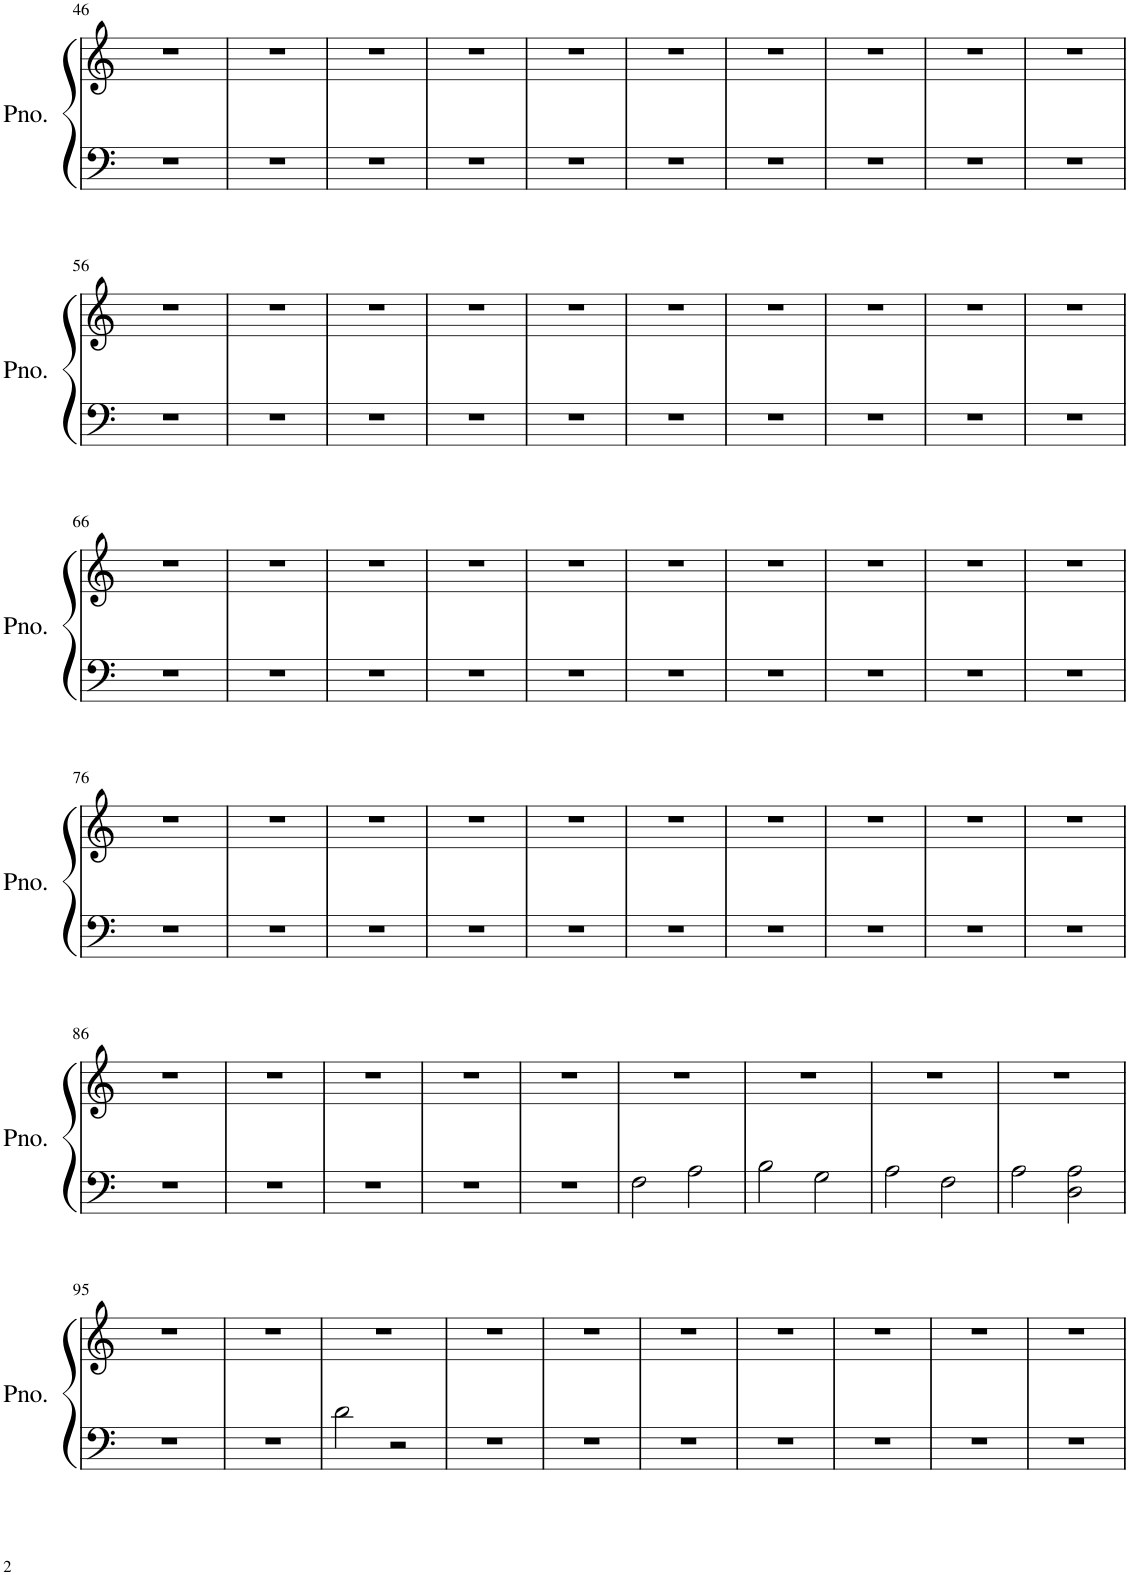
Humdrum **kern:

**kern	**kern
*part1	*part1
*staff2	*staff1
*I"Piano	*
*I'Pno.	*
!!LO:PB:g=z
*clefF4	*clefG2
*k[]	*k[]
*M4/4	*M4/4
=46	=46
1r	1r
=47	=47
1r	1r
=48	=48
1r	1r
=49	=49
1r	1r
=50	=50
1r	1r
=51	=51
1r	1r
=52	=52
1r	1r
=53	=53
1r	1r
=54	=54
1r	1r
=55	=55
1r	1r
!!LO:LB:g=z
=56	=56
1r	1r
=57	=57
1r	1r
=58	=58
1r	1r
=59	=59
1r	1r
=60	=60
1r	1r
=61	=61
1r	1r
=62	=62
1r	1r
=63	=63
1r	1r
=64	=64
1r	1r
=65	=65
1r	1r
!!LO:LB:g=z
=66	=66
1r	1r
=67	=67
1r	1r
=68	=68
1r	1r
=69	=69
1r	1r
=70	=70
1r	1r
=71	=71
1r	1r
=72	=72
1r	1r
=73	=73
1r	1r
=74	=74
1r	1r
=75	=75
1r	1r
!!LO:LB:g=z
=76	=76
1r	1r
=77	=77
1r	1r
=78	=78
1r	1r
=79	=79
1r	1r
=80	=80
1r	1r
=81	=81
1r	1r
=82	=82
1r	1r
=83	=83
1r	1r
=84	=84
1r	1r
=85	=85
1r	1r
!!LO:LB:g=z
=86	=86
1r	1r
=87	=87
1r	1r
=88	=88
1r	1r
=89	=89
1r	1r
=90	=90
1r	1r
=91	=91
2F\	1r
2A\	.
=92	=92
2B\	1r
2G\	.
=93	=93
2A\	1r
2F\	.
=94	=94
2A\	1r
2D\ 2A\	.
!!LO:LB:g=z
=95	=95
1r	1r
=96	=96
1r	1r
=97	=97
2d\	1r
2r	.
=98	=98
1r	1r
=99	=99
1r	1r
=100	=100
1r	1r
=101	=101
1r	1r
=102	=102
1r	1r
=103	=103
1r	1r
=104	=104
1r	1r
=	=
*-	*-
